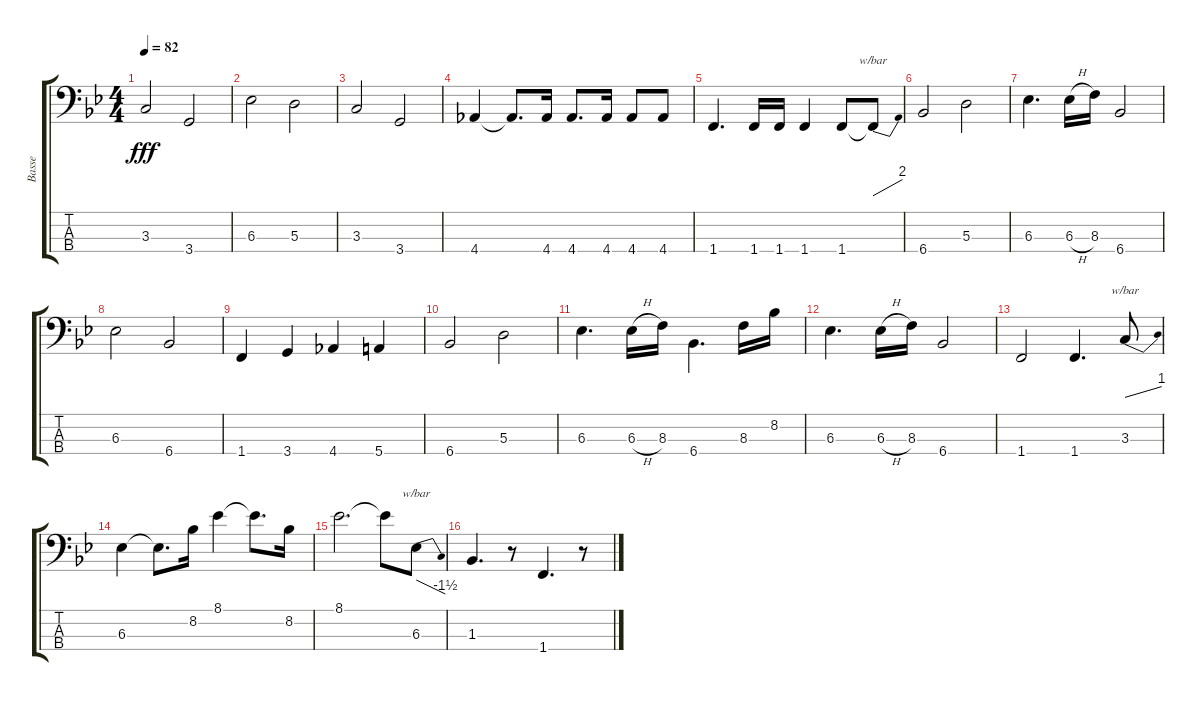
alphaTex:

\track ("Basse" "Basse") {instrument electricbassfinger}
\staff {score tabs}
\tuning (G2 D2 A1 E1) {hide}
\ts (4 4)
\tempo 82
\clef f4
\ks bb
3.3.2{dy fff} 3.4.2 |
6.3.2 5.3.2 |
3.3.2 3.4.2 |
4.4.4 4.4{t}.8{d} 4.4.16 4.4.8{d} 4.4.16 4.4.8 4.4.8 |
1.4.4{d} 1.4.16 1.4.16 1.4.4 1.4.8 1.4{t}.8{tbe (dive default 0 0 60 8)} |
6.4.2 5.3.2 |
6.3.4{d} 6.3{h}.16 8.3.16 6.4.2 |
6.3.2 6.4.2 |
1.4.4 3.4.4 4.4.4 5.4.4 |
6.4.2 5.3.2 |
6.3.4{d} 6.3{h}.16 8.3.16 6.4.4{d beam Down} 8.3.16 8.2.16 |
6.3.4{d} 6.3{h}.16 8.3.16 6.4.2 |
1.4.2 1.4.4{d} 3.3.8{tbe (dive default 0 0 60 4)} |
6.3.4 6.3{t}.8{d} 8.2.16 8.1.4 8.1{t}.8{d} 8.2.16 |
8.1.2{d} 8.1{t}.8 6.3.8{tbe (dive default 0 0 60 -6)} |
1.3.4{d} r.8 1.4.4{d} r.8
